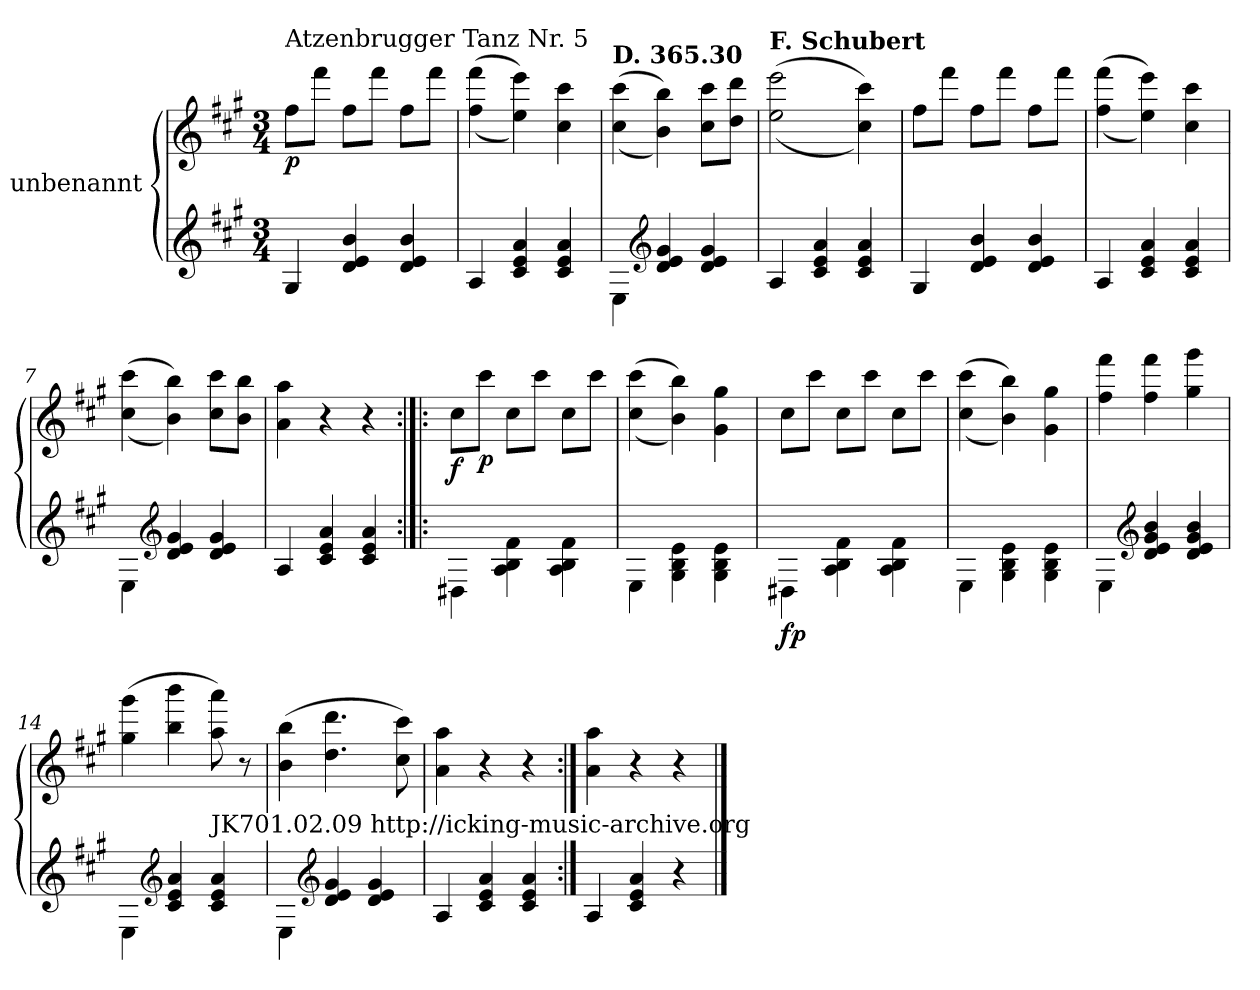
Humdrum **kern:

**kern	**kern	**dynam
*part1	*part1	*part1
*staff2	*staff1	*staff1/2
*I"unbenannt	*	*
*clefG2	*clefG2	*
*k[f#c#g#]	*k[f#c#g#]	*
*M3/4	*M3/4	*
=1	=1	=1
!	!LO:TX:a:t=Atzenbrugger Tanz Nr. 5	!
!	!	!LO:DY:b
4G#/	8ff#\L	p
.	8fff#\J	.
4d/ 4e/ 4b/	8ff#\L	.
.	8fff#\J	.
4d/ 4e/ 4b/	8ff#\L	.
.	8fff#\J	.
=2	=2	=2
4A/	((4ff#\ 4fff#\	.
4c#/ 4e/ 4a/	4ee\ 4eee\))	.
4c#/ 4e/ 4a/	4cc#\ 4ccc#\	.
=3	=3	=3
!	!LO:TX:a:B:t=D. 365.30	!
4E\	((4cc#\ 4ccc#\	.
*clefG2	*	*
4d/ 4e/ 4g#/	4b\ 4bb\))	.
4d/ 4e/ 4g#/	8cc#\ 8ccc#\L	.
.	8dd\ 8ddd\J	.
=4	=4	=4
!	!LO:TX:a:B:t=F. Schubert	!
4A/	((2ee\ 2eee\	.
4c#/ 4e/ 4a/	.	.
4c#/ 4e/ 4a/	4cc#\ 4ccc#\))	.
!!LO:LB:g=z
=5	=5	=5
4G#/	8ff#\L	.
.	8fff#\J	.
4d/ 4e/ 4b/	8ff#\L	.
.	8fff#\J	.
4d/ 4e/ 4b/	8ff#\L	.
.	8fff#\J	.
=6	=6	=6
4A/	((4ff#\ 4fff#\	.
4c#/ 4e/ 4a/	4ee\ 4eee\))	.
4c#/ 4e/ 4a/	4cc#\ 4ccc#\	.
=7	=7	=7
4E\	((4cc#\ 4ccc#\	.
*clefG2	*	*
4d/ 4e/ 4g#/	4b\ 4bb\))	.
4d/ 4e/ 4g#/	8cc#\ 8ccc#\L	.
.	8b\ 8bb\J	.
=8	=8	=8
4A/	4a\ 4aa\	.
4c#/ 4e/ 4a/	4r	.
4c#/ 4e/ 4a/	4r	.
!!LO:LB:g=z
=9:|!|:	=9:|!|:	=9:|!|:
!	!	!LO:DY:b
4D#X\	8cc#\L	f
!	!	!LO:DY:b
.	8ccc#\J	p
4A\ 4B\ 4f#\	8cc#\L	.
.	8ccc#\J	.
4A\ 4B\ 4f#\	8cc#\L	.
.	8ccc#\J	.
=10	=10	=10
4E\	((4cc#\ 4ccc#\	.
4G#\ 4B\ 4e\	4b\ 4bb\))	.
4G#\ 4B\ 4e\	4g#\ 4gg#\	.
=11	=11	=11
!	!	!LO:DY:b=2
4D#X\	8cc#\L	fp
.	8ccc#\J	.
4A\ 4B\ 4f#\	8cc#\L	.
.	8ccc#\J	.
4A\ 4B\ 4f#\	8cc#\L	.
.	8ccc#\J	.
=12	=12	=12
4E\	((4cc#\ 4ccc#\	.
4G#\ 4B\ 4e\	4b\ 4bb\))	.
4G#\ 4B\ 4e\	4g#\ 4gg#\	.
!!LO:LB:g=z
=13	=13	=13
4E\	4ff#\ 4fff#\	.
*clefG2	*	*
4d/ 4e/ 4g#/ 4b/	4ff#\ 4fff#\	.
4d/ 4e/ 4g#/ 4b/	4gg#\ 4ggg#\	.
=14	=14	=14
4E\	(4gg#\ 4ggg#\	.
*clefG2	*	*
4c#/ 4e/ 4a/	4bb\ 4bbb\	.
!LO:TX:a:t=JK701.02.09 http&colon;//icking-music-archive.org	!	!
4c#/ 4e/ 4a/	8aa\ 8aaa\)	.
.	8r	.
=15	=15	=15
4E\	(4b\ 4bb\	.
*clefG2	*	*
4d/ 4e/ 4g#/	4.dd\ 4.ddd\	.
4d/ 4e/ 4g#/	.	.
.	8cc#\ 8ccc#\)	.
=16	=16	=16
4A/	4a\ 4aa\	.
4c#/ 4e/ 4a/	4r	.
4c#/ 4e/ 4a/	4r	.
=17:|!	=17:|!	=17:|!
4A/	4a\ 4aa\	.
4c#/ 4e/ 4a/	4r	.
4r	4r	.
==	==	==
*-	*-	*-
